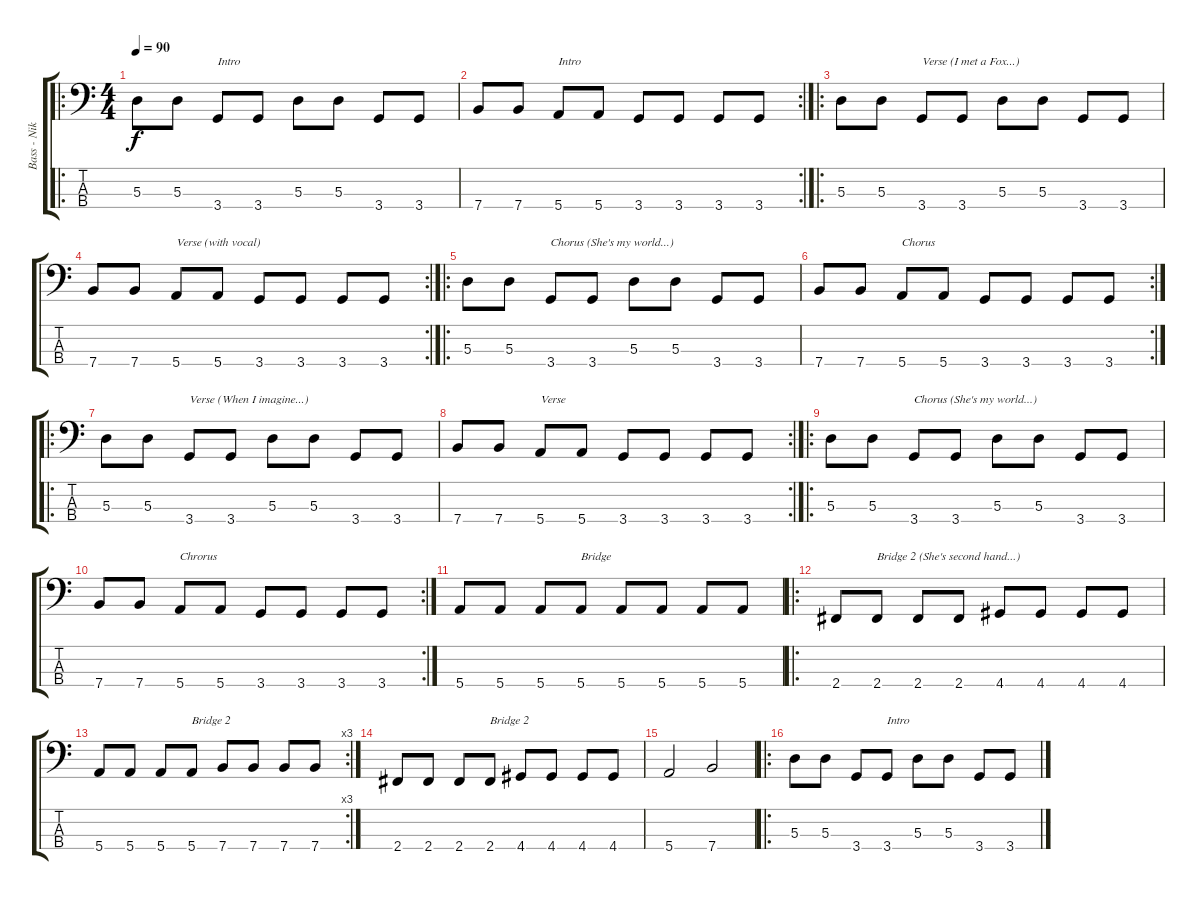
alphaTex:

\track ("Bass - Nikola" "Bass - Nik") {instrument electricbasspick}
\staff {score tabs}
\tuning (G2 D2 A1 E1) {hide}
\ro
\ts (4 4)
\tempo 90
\clef f4
\ks c
5.3.8{dy f instrument electricbasspick} 5.3.8 3.4.8{txt "Intro"} 3.4.8 5.3.8 5.3.8 3.4.8 3.4.8 |
\rc 2
7.4.8 7.4.8 5.4.8{txt "Intro"} 5.4.8 3.4.8 3.4.8 3.4.8 3.4.8 |
\ro
5.3.8 5.3.8 3.4.8{txt "Verse (I met a Fox...)"} 3.4.8 5.3.8 5.3.8 3.4.8 3.4.8 |
\rc 2
7.4.8 7.4.8 5.4.8{txt "Verse (with vocal)"} 5.4.8 3.4.8 3.4.8 3.4.8 3.4.8 |
\ro
5.3.8 5.3.8 3.4.8{txt "Chorus (She's my world...)"} 3.4.8 5.3.8 5.3.8 3.4.8 3.4.8 |
\rc 2
7.4.8 7.4.8 5.4.8{txt "Chorus"} 5.4.8 3.4.8 3.4.8 3.4.8 3.4.8 |
\ro
5.3.8 5.3.8 3.4.8{txt "Verse (When I imagine...)"} 3.4.8 5.3.8 5.3.8 3.4.8 3.4.8 |
\rc 2
7.4.8 7.4.8 5.4.8{txt "Verse "} 5.4.8 3.4.8 3.4.8 3.4.8 3.4.8 |
\ro
5.3.8 5.3.8 3.4.8{txt "Chorus (She's my world...)"} 3.4.8 5.3.8 5.3.8 3.4.8 3.4.8 |
\rc 2
7.4.8 7.4.8 5.4.8{txt "Chrorus"} 5.4.8 3.4.8 3.4.8 3.4.8 3.4.8 |
5.4.8 5.4.8 5.4.8 5.4.8{txt "Bridge "} 5.4.8 5.4.8 5.4.8 5.4.8 |
\ro
2.4.8 2.4.8{txt "Bridge 2 (She's second hand...)"} 2.4.8 2.4.8 4.4.8 4.4.8 4.4.8 4.4.8 |
\rc 3
5.4.8 5.4.8 5.4.8 5.4.8{txt "Bridge 2"} 7.4.8 7.4.8 7.4.8 7.4.8 |
2.4.8 2.4.8 2.4.8 2.4.8{txt "Bridge 2"} 4.4.8 4.4.8 4.4.8 4.4.8 |
5.4.2 7.4.2 |
\ro
5.3.8 5.3.8 3.4.8 3.4.8{txt "Intro"} 5.3.8 5.3.8 3.4.8 3.4.8
